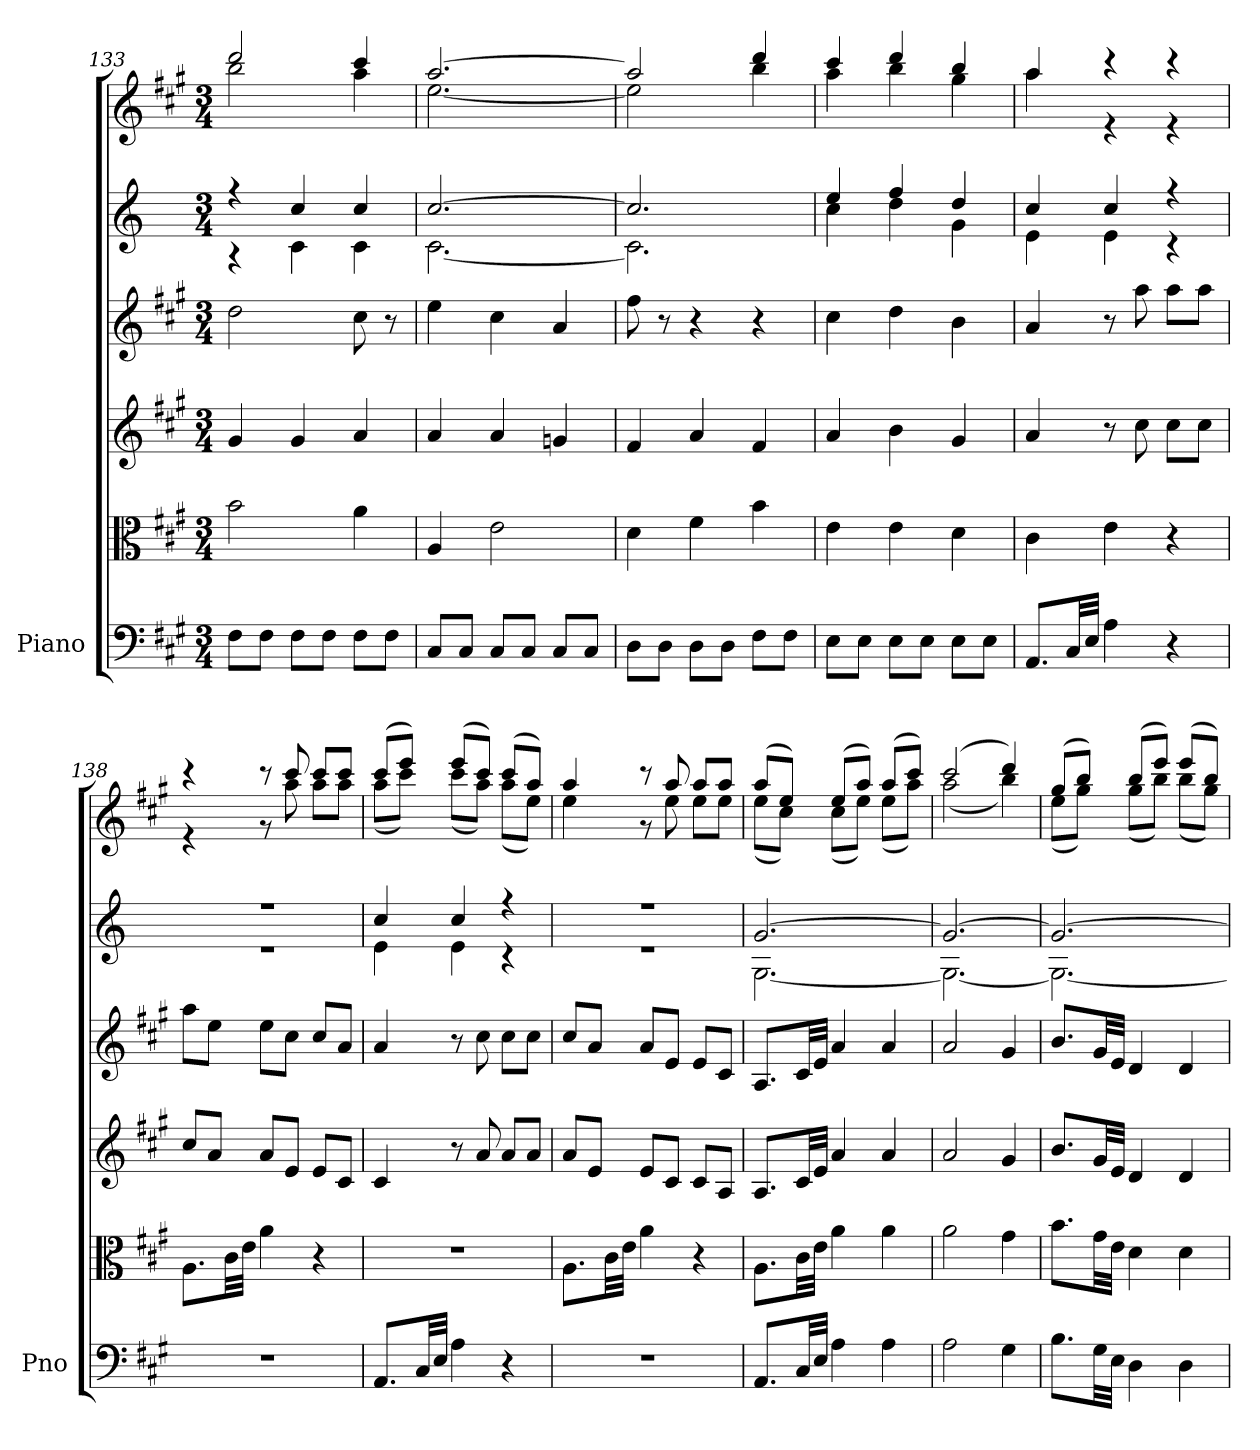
**kern	**kern	**kern	**kern	**kern	**kern
*part1	*part1	*part1	*part1	*part1	*part1
*staff6	*staff5	*staff4	*staff3	*staff2	*staff1
*I"Piano	*	*	*	*	*
*I'Pno	*	*	*	*	*
*clefF4	*clefC3	*	*	*	*
*k[f#c#g#]	*k[f#c#g#]	*k[f#c#g#]	*k[f#c#g#]	*k[]	*k[f#c#g#]
*A:	*A:	*A:	*A:	*C:	*A:
*M3/4	*M3/4	*M3/4	*M3/4	*M3/4	*M3/4
=133	=133	=133	=133	=133	=133
*	*	*	*	*^	*^
8F#\L	2b\	4g#/	2dd\	4r	4r	2ddd/	2bb\
8F#\J	.	.	.	.	.	.	.
8F#\L	.	4g#/	.	4cc/	4c\	.	.
8F#\J	.	.	.	.	.	.	.
8F#\L	4a\	4a/	8cc#\	4cc/	4c\	4ccc#/	4aa\
8F#\J	.	.	8r	.	.	.	.
=134	=134	=134	=134	=134	=134	=134	=134
8C#/L	4A/	4a/	4ee\	[2.cc/	[2.c\	[2.aa/	[2.ee\
8C#/J	.	.	.	.	.	.	.
8C#/L	2e\	4a/	4cc#\	.	.	.	.
8C#/J	.	.	.	.	.	.	.
8C#/L	.	4gn/	4a/	.	.	.	.
8C#/J	.	.	.	.	.	.	.
=135	=135	=135	=135	=135	=135	=135	=135
8D\L	4d\	4f#/	8ff#\	2.cc/]	2.c\]	2aa/]	2ee\]
8D\J	.	.	8r	.	.	.	.
8D\L	4f#\	4a/	4r	.	.	.	.
8D\J	.	.	.	.	.	.	.
8F#\L	4b\	4f#/	4r	.	.	4ddd/	4bb\
8F#\J	.	.	.	.	.	.	.
=136	=136	=136	=136	=136	=136	=136	=136
8E\L	4e\	4a/	4cc#\	4ee/	4cc\	4ccc#/	4aa\
8E\J	.	.	.	.	.	.	.
8E\L	4e\	4b\	4dd\	4ff/	4dd\	4ddd/	4bb\
8E\J	.	.	.	.	.	.	.
8E\L	4d\	4g#/	4b\	4dd/	4g\	4bb/	4gg#\
8E\J	.	.	.	.	.	.	.
=137	=137	=137	=137	=137	=137	=137	=137
8.AA/L	4c#\	4a/	4a/	4cc/	4e\	4aa/	4aa\
32C#/LL	.	.	.	.	.	.	.
32E/JJJ	.	.	.	.	.	.	.
4A\	4e\	8r	8r	4cc/	4e\	4r	4r
.	.	8cc#\	8aa\	.	.	.	.
4r	4r	8cc#\L	8aa\L	4r	4r	4r	4r
.	.	8cc#\J	8aa\J	.	.	.	.
!!LO:PB:g=z	!!
=138	=138	=138	=138	=138	=138	=138	=138
2.r	8.A\L	8cc#/L	8aa\L	2.r	2.r	4r	4r
.	.	8a/J	8ee\J	.	.	.	.
.	32c#\LL	.	.	.	.	.	.
.	32e\JJJ	.	.	.	.	.	.
.	4a\	8a/L	8ee\L	.	.	8r	8r
.	.	8e/J	8cc#\J	.	.	8ccc#/	8aa\
.	4r	8e/L	8cc#/L	.	.	8ccc#/L	8aa\L
.	.	8c#/J	8a/J	.	.	8ccc#/J	8aa\J
!!LO:PB:g=z	!!
=139	=139	=139	=139	=139	=139	=139	=139
8.AA/L	2.r	4c#/	4a/	4cc/	4e\	(8ccc#/L	(8aa\L
.	.	.	.	.	.	8eee/J)	8ccc#\J)
32C#/LL	.	.	.	.	.	.	.
32E/JJJ	.	.	.	.	.	.	.
4A\	.	8r	8r	4cc/	4e\	(8eee/L	(8ccc#\L
.	.	8a/	8cc#\	.	.	8ccc#/J)	8aa\J)
4r	.	8a/L	8cc#\L	4r	4r	(8ccc#/L	(8aa\L
.	.	8a/J	8cc#\J	.	.	8aa/J)	8ee\J)
=140	=140	=140	=140	=140	=140	=140	=140
2.r	8.A\L	8a/L	8cc#/L	2.r	2.r	4aa/	4ee\
.	.	8e/J	8a/J	.	.	.	.
.	32c#\LL	.	.	.	.	.	.
.	32e\JJJ	.	.	.	.	.	.
.	4a\	8e/L	8a/L	.	.	8r	8r
.	.	8c#/J	8e/J	.	.	8aa/	8ee\
.	4r	8c#/L	8e/L	.	.	8aa/L	8ee\L
.	.	8A/J	8c#/J	.	.	8aa/J	8ee\J
=141	=141	=141	=141	=141	=141	=141	=141
8.AA/L	8.A\L	8.A/L	8.A/L	[2.g/	[2.G\	(8aa/L	(8ee\L
.	.	.	.	.	.	8ee/J)	8cc#\J)
32C#/LL	32c#\LL	32c#/LL	32c#/LL	.	.	.	.
32E/JJJ	32e\JJJ	32e/JJJ	32e/JJJ	.	.	.	.
4A\	4a\	4a/	4a/	.	.	(8ee/L	(8cc#\L
.	.	.	.	.	.	8aa/J)	8ee\J)
4A\	4a\	4a/	4a/	.	.	(8aa/L	(8ee\L
.	.	.	.	.	.	8ccc#/J)	8aa\J)
=142	=142	=142	=142	=142	=142	=142	=142
2A\	2a\	2a/	2a/	2.g/_	2.G\_	(2ccc#/	(2aa\
4G#\	4g#\	4g#/	4g#/	.	.	4ddd/)	4bb\)
!!LO:PB:g=z	!!
=143	=143	=143	=143	=143	=143	=143	=143
8.B\L	8.b\L	8.b/L	8.b/L	2.g/_	2.G\_	(8gg#/L	(8ee\L
.	.	.	.	.	.	8bb/J)	8gg#\J)
32G#\LL	32g#\LL	32g#/LL	32g#/LL	.	.	.	.
32E\JJJ	32e\JJJ	32e/JJJ	32e/JJJ	.	.	.	.
4D\	4d\	4d/	4d/	.	.	(8bb/L	(8gg#\L
.	.	.	.	.	.	8eee/J)	8bb\J)
4D\	4d\	4d/	4d/	.	.	(8eee/L	(8bb\L
.	.	.	.	.	.	8bb/J)	8gg#\J)
*	*	*	*	*v	*v	*	*
*	*	*	*	*	*v	*v
=	=	=	=	=	=
*-	*-	*-	*-	*-	*-
